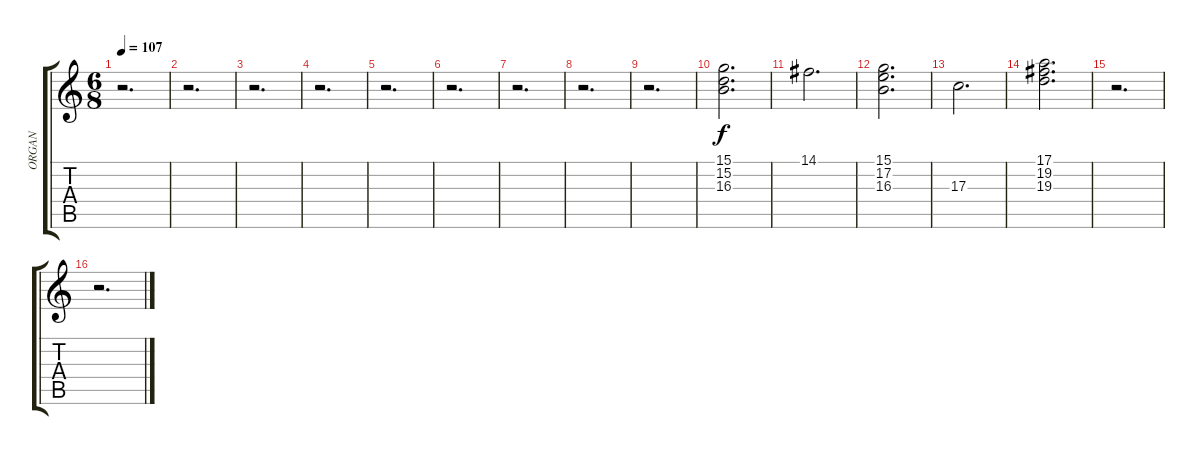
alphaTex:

\track ("ORGAN" "ORGAN") {instrument rockorgan}
\staff {score tabs}
\tuning (E4 B3 G3 D3 A2 E2) {hide}
\ts (6 8)
\tempo 107
\clef g2
\ks c
r.2{d dy f} |
r.2{d} |
r.2{d} |
r.2{d} |
r.2{d} |
r.2{d} |
r.2{d} |
r.2{d} |
r.2{d} |
(15.1 15.2 16.3).2{d} |
14.1.2{d} |
(15.1 17.2 16.3).2{d} |
17.3.2{d} |
(17.1 19.2 19.3).2{d} |
r.2{d} |
r.2{d}
